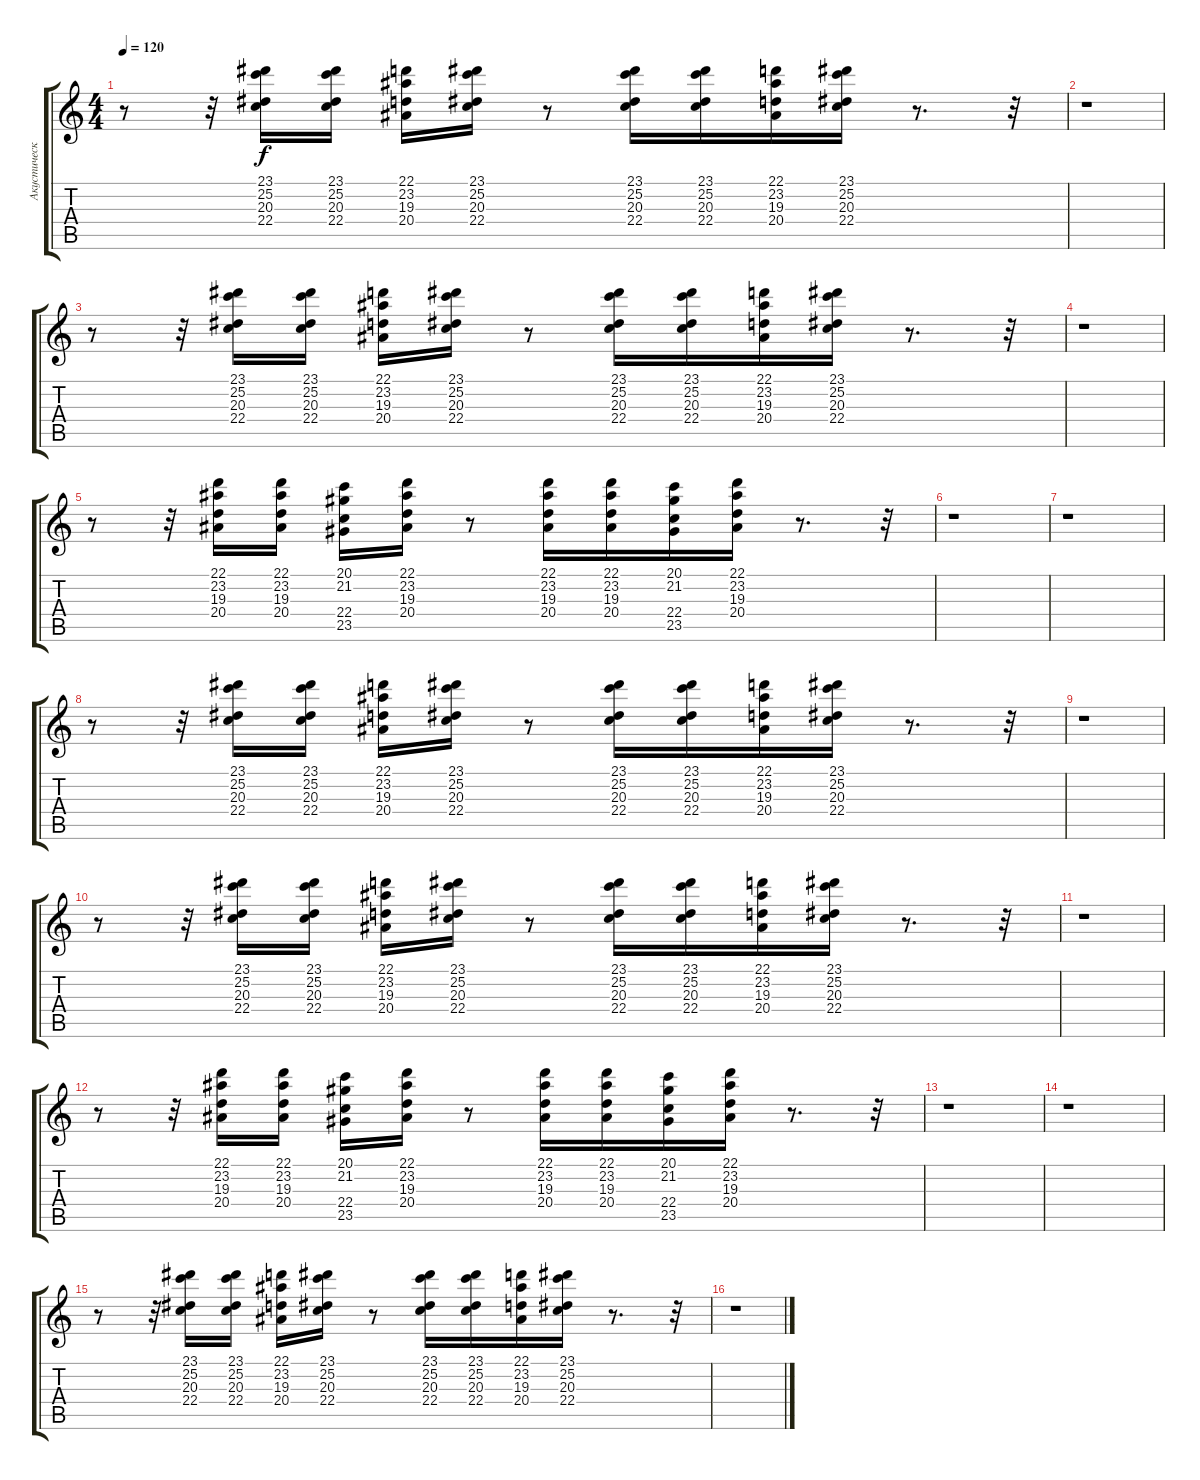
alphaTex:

\track ("Акустический Гранд Роял" "Акустическ") {instrument acousticgrandpiano}
\staff {score tabs}
\tuning (E4 B3 G3 D3 A2 E2) {hide}
\ts (4 4)
\tempo 120
\clef g2
\ks c
r.8{dy f} r.32 (23.1 25.2 20.3 22.4).16 (23.1 25.2 20.3 22.4).16 (22.1 23.2 19.3 20.4).16 (23.1 25.2 20.3 22.4).16 r.8 (23.1 25.2 20.3 22.4).16 (23.1 25.2 20.3 22.4).16 (22.1 23.2 19.3 20.4).16 (23.1 25.2 20.3 22.4).16 r.8{d} r.32 |
r.1 |
r.8 r.32 (23.1 25.2 20.3 22.4).16 (23.1 25.2 20.3 22.4).16 (22.1 23.2 19.3 20.4).16 (23.1 25.2 20.3 22.4).16 r.8 (23.1 25.2 20.3 22.4).16 (23.1 25.2 20.3 22.4).16 (22.1 23.2 19.3 20.4).16 (23.1 25.2 20.3 22.4).16 r.8{d} r.32 |
r.1 |
r.8 r.32 (22.1 23.2 19.3 20.4).16 (22.1 23.2 19.3 20.4).16 (20.1 21.2 22.4 23.5).16 (22.1 23.2 19.3 20.4).16 r.8 (22.1 23.2 19.3 20.4).16 (22.1 23.2 19.3 20.4).16 (20.1 21.2 22.4 23.5).16 (22.1 23.2 19.3 20.4).16 r.8{d} r.32 |
r.1 |
r.1 |
r.8 r.32 (23.1 25.2 20.3 22.4).16 (23.1 25.2 20.3 22.4).16 (22.1 23.2 19.3 20.4).16 (23.1 25.2 20.3 22.4).16 r.8 (23.1 25.2 20.3 22.4).16 (23.1 25.2 20.3 22.4).16 (22.1 23.2 19.3 20.4).16 (23.1 25.2 20.3 22.4).16 r.8{d} r.32 |
r.1 |
r.8 r.32 (23.1 25.2 20.3 22.4).16 (23.1 25.2 20.3 22.4).16 (22.1 23.2 19.3 20.4).16 (23.1 25.2 20.3 22.4).16 r.8 (23.1 25.2 20.3 22.4).16 (23.1 25.2 20.3 22.4).16 (22.1 23.2 19.3 20.4).16 (23.1 25.2 20.3 22.4).16 r.8{d} r.32 |
r.1 |
r.8 r.32 (22.1 23.2 19.3 20.4).16 (22.1 23.2 19.3 20.4).16 (20.1 21.2 22.4 23.5).16 (22.1 23.2 19.3 20.4).16 r.8 (22.1 23.2 19.3 20.4).16 (22.1 23.2 19.3 20.4).16 (20.1 21.2 22.4 23.5).16 (22.1 23.2 19.3 20.4).16 r.8{d} r.32 |
r.1 |
r.1 |
r.8 r.32 (23.1 25.2 20.3 22.4).16 (23.1 25.2 20.3 22.4).16 (22.1 23.2 19.3 20.4).16 (23.1 25.2 20.3 22.4).16 r.8 (23.1 25.2 20.3 22.4).16 (23.1 25.2 20.3 22.4).16 (22.1 23.2 19.3 20.4).16 (23.1 25.2 20.3 22.4).16 r.8{d} r.32 |
r.1
